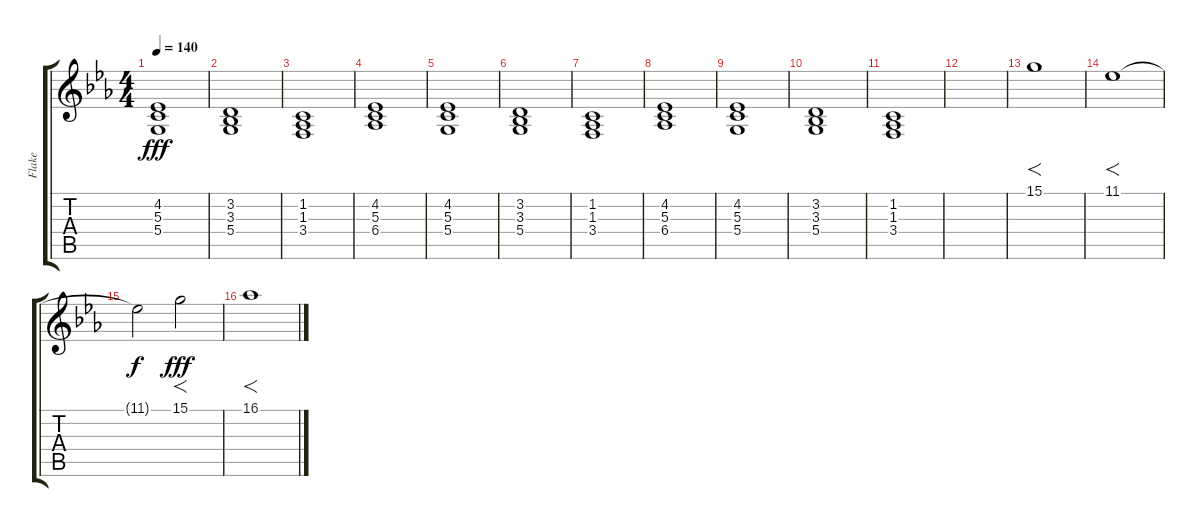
\track ("Flake" "Flake") {instrument stringensemble2}
\staff {score tabs}
\tuning (E4 B3 G3 D3 A2 E2) {hide}
\ts (4 4)
\tempo 140
\clef g2
\ks eb
(4.2 5.3 5.4).1{dy fff volume 12 instrument synthstrings1} |
(3.2 3.3 5.4).1 |
(1.2 1.3 3.4).1 |
(4.2 5.3 6.4).1 |
(4.2 5.3 5.4).1{volume 12 instrument synthstrings1} |
(3.2 3.3 5.4).1 |
(1.2 1.3 3.4).1 |
(4.2 5.3 6.4).1 |
(4.2 5.3 5.4).1{volume 14 instrument synthstrings1} |
(3.2 3.3 5.4).1 |
(1.2 1.3 3.4).1 |
|
15.1.1{f} |
11.1.1{f} |
11.1{t}.2{dy f} 15.1.2{f dy fff} |
16.1.1{f}
